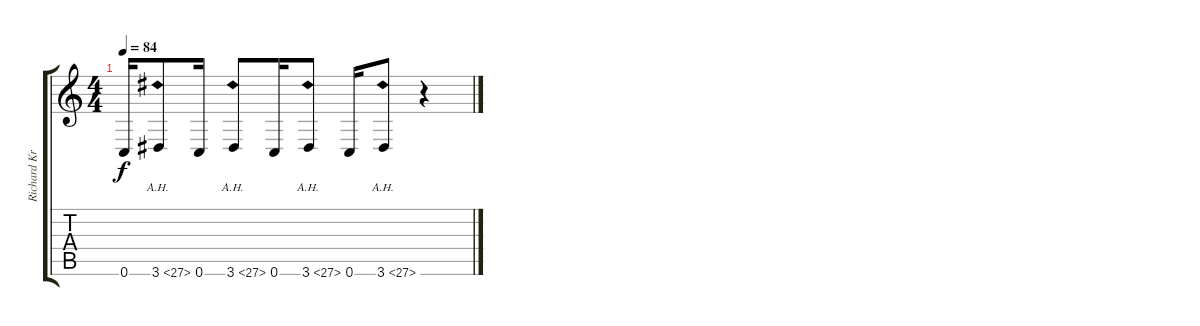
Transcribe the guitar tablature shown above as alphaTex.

\track ("Richard Kruspe" "Richard Kr") {instrument distortionguitar}
\staff {score tabs}
\tuning (D4 A3 F3 C3 G2 C2) {hide}
\ts (4 4)
\tempo 84
\clef g2
\ks c
0.6.16{dy f} 3.6{ah 24}.8 0.6.16 3.6{ah 24}.8 0.6.16 3.6{ah 24}.8 0.6.16 3.6{ah 24}.8 r.4
